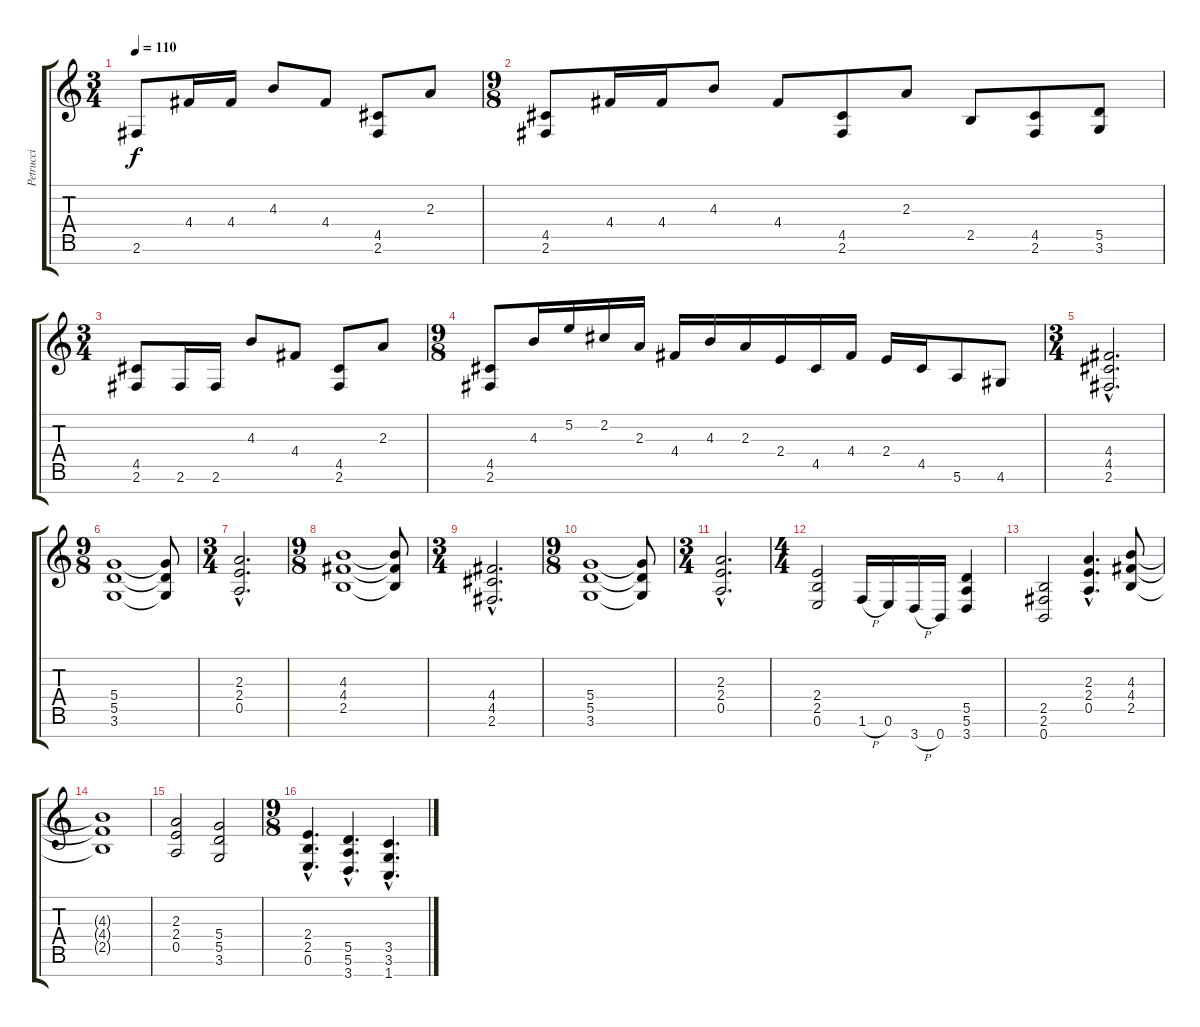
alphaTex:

\track ("Petrucci" "Petrucci") {instrument overdrivenguitar}
\staff {score tabs}
\tuning (E4 B3 G3 D3 A2 E2 B1) {hide}
\ts (3 4)
\tempo 110
\clef g2
\ks c
2.6.8{dy f} 4.4.16 4.4.16 4.3.8 4.4.8 (4.5 2.6).8 2.3.8 |
\ts (9 8)
(4.5 2.6).8 4.4.16 4.4.16 4.3.8 4.4.8 (4.5 2.6).8 2.3.8 2.5.8 (4.5 2.6).8 (5.5 3.6).8 |
\ts (3 4)
(4.5 2.6).8 2.6.16 2.6.16 4.3.8 4.4.8 (4.5 2.6).8 2.3.8 |
\ts (9 8)
(4.5 2.6).8 4.3.16 5.2.16 2.2.16 2.3.16 4.4.16 4.3.16 2.3.16 2.4.16 4.5.16 4.4.16 2.4.16 4.5.16 5.6.8 4.6.8 |
\ts (3 4)
(4.4{hac} 4.5{hac} 2.6{hac}).2{d} |
\ts (9 8)
(5.4 5.5 3.6).1 (5.4{t} 5.5{t} 3.6{t}).8 |
\ts (3 4)
(2.3{hac} 2.4{hac} 0.5{hac}).2{d} |
\ts (9 8)
(4.3 4.4 2.5).1 (4.3{t} 4.4{t} 2.5{t}).8 |
\ts (3 4)
(4.4{hac} 4.5{hac} 2.6{hac}).2{d} |
\ts (9 8)
(5.4 5.5 3.6).1 (5.4{t} 5.5{t} 3.6{t}).8 |
\ts (3 4)
(2.3{hac} 2.4{hac} 0.5{hac}).2{d} |
\ts (4 4)
(2.4 2.5 0.6).2 1.6{h}.16 0.6.16 3.7{h}.16 0.7.16 (5.5 5.6 3.7).4 |
(2.5 2.6 0.7).2 (2.3{hac} 2.4{hac} 0.5{hac}).4{d} (4.3 4.4 2.5).8 |
(4.3{t} 4.4{t} 2.5{t}).1 |
(2.3 2.4 0.5).2 (5.4 5.5 3.6).2 |
\ts (9 8)
(2.4{hac} 2.5{hac} 0.6{hac}).4{d} (5.5{hac} 5.6{hac} 3.7{hac}).4{d} (3.5{hac} 3.6{hac} 1.7{hac}).4{d}
